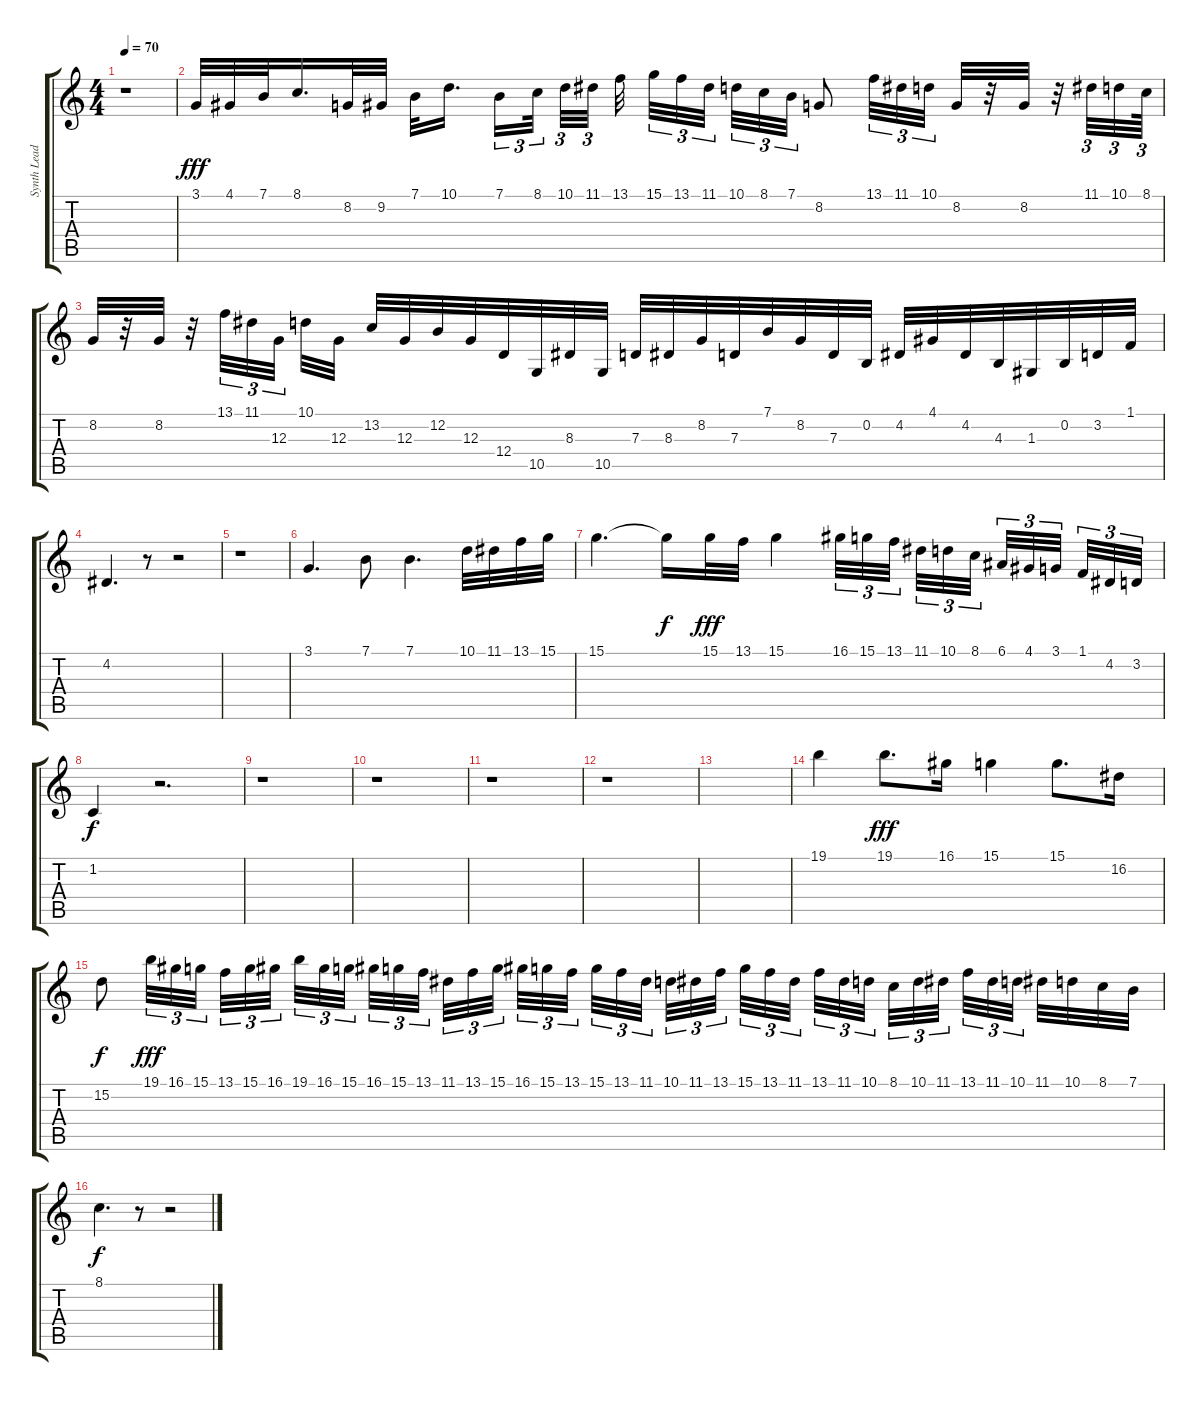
\track ("Synth Lead" "Synth Lead") {instrument lead2sawtooth}
\staff {score tabs}
\tuning (E4 B3 G3 D3 A2 E2) {hide}
\ts (4 4)
\tempo 70
\clef g2
\ks c
r.1{dy fff} |
3.1.32{volume 12} 4.1.32 7.1.32 8.1.16{d} 8.2.32 9.2.32 7.1.32 10.1.16{d beam splitsecondary} 7.1.16{tu (3 2)} 8.1.32{tu (3 2) beam splitsecondary} 10.1.32{tu (3 2)} 11.1.32{tu (3 2) beam splitsecondary} 13.1.32 15.1.32{tu (3 2)} 13.1.32{tu (3 2)} 11.1.32{tu (3 2) beam splitsecondary} 10.1.32{tu (3 2)} 8.1.32{tu (3 2)} 7.1.32{tu (3 2)} 8.2.8 13.1.32{tu (3 2)} 11.1.32{tu (3 2)} 10.1.32{tu (3 2) beam splitsecondary} 8.2.32 r.32 8.2.32 r.32 11.1.32{tu (3 2)} 10.1.32{tu (3 2)} 8.1.64{tu (3 2)} |
8.2.32 r.32 8.2.32 r.32 13.1.32{tu (3 2)} 11.1.32{tu (3 2)} 12.3.32{tu (3 2) beam splitsecondary} 10.1.32 12.3.32 13.2.32 12.3.32 12.2.32 12.3.32 12.4.32 10.5.32 8.3.32 10.5.32 7.3.32 8.3.32 8.2.32 7.3.32 7.1.32 8.2.32 7.3.32 0.2.32 4.2.32 4.1.32 4.2.32 4.3.32 1.3.32 0.2.32 3.2.32 1.1.32 |
4.2.4{d} r.8 r.2 |
r.1 |
3.1.4{d} 7.1.8 7.1.4{d} 10.1.32 11.1.32 13.1.32 15.1.32 |
15.1.4{d} 15.1{t}.16{dy f} 15.1.32{dy fff} 13.1.32 15.1.4 16.1.32{tu (3 2)} 15.1.32{tu (3 2)} 13.1.32{tu (3 2) beam splitsecondary} 11.1.32{tu (3 2)} 10.1.32{tu (3 2)} 8.1.32{tu (3 2) beam splitsecondary} 6.1.32{tu (3 2)} 4.1.32{tu (3 2)} 3.1.32{tu (3 2) beam splitsecondary} 1.1.32{tu (3 2)} 4.2.32{tu (3 2)} 3.2.32{tu (3 2)} |
1.2.4{dy f} r.2{d} |
r.1 |
r.1 |
r.1 |
r.1 |
|
19.1.4 19.1.8{d dy fff} 16.1.16 15.1.4 15.1.8{d} 16.2.16 |
15.2.8{dy f} 19.1.32{tu (3 2) dy fff} 16.1.32{tu (3 2)} 15.1.32{tu (3 2) beam splitsecondary} 13.1.32{tu (3 2)} 15.1.32{tu (3 2)} 16.1.32{tu (3 2)} 19.1.32{tu (3 2)} 16.1.32{tu (3 2)} 15.1.32{tu (3 2) beam splitsecondary} 16.1.32{tu (3 2)} 15.1.32{tu (3 2)} 13.1.32{tu (3 2) beam splitsecondary} 11.1.32{tu (3 2)} 13.1.32{tu (3 2)} 15.1.32{tu (3 2) beam splitsecondary} 16.1.32{tu (3 2)} 15.1.32{tu (3 2)} 13.1.32{tu (3 2)} 15.1.32{tu (3 2)} 13.1.32{tu (3 2)} 11.1.32{tu (3 2) beam splitsecondary} 10.1.32{tu (3 2)} 11.1.32{tu (3 2)} 13.1.32{tu (3 2) beam splitsecondary} 15.1.32{tu (3 2)} 13.1.32{tu (3 2)} 11.1.32{tu (3 2) beam splitsecondary} 13.1.32{tu (3 2)} 11.1.32{tu (3 2)} 10.1.32{tu (3 2)} 8.1.32{tu (3 2)} 10.1.32{tu (3 2)} 11.1.32{tu (3 2) beam splitsecondary} 13.1.32{tu (3 2)} 11.1.32{tu (3 2)} 10.1.32{tu (3 2) beam splitsecondary} 11.1.32 10.1.32 8.1.32 7.1.32 |
8.1.4{d dy f} r.8 r.2
